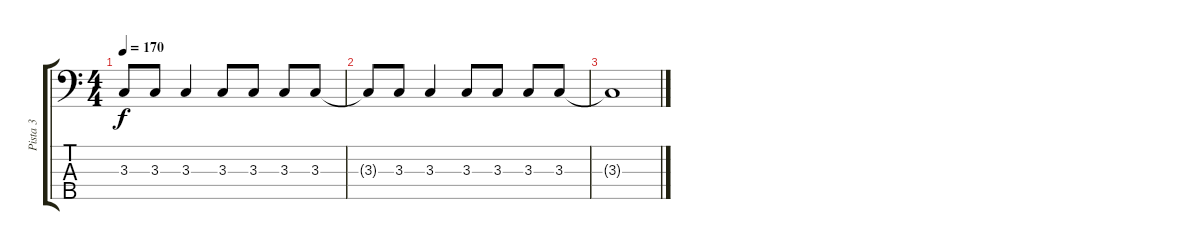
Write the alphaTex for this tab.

\track ("Pista 3" "Pista 3") {instrument electricbassfinger}
\staff {score tabs}
\tuning (G2 D2 A1 E1 B0) {hide}
\ts (4 4)
\tempo 170
\clef f4
\ks c
3.3{t}.8{dy f} 3.3.8 3.3.4 3.3.8 3.3.8 3.3.8 3.3.8 |
3.3{t}.8 3.3.8 3.3.4 3.3.8 3.3.8 3.3.8 3.3.8 |
3.3{t}.1
